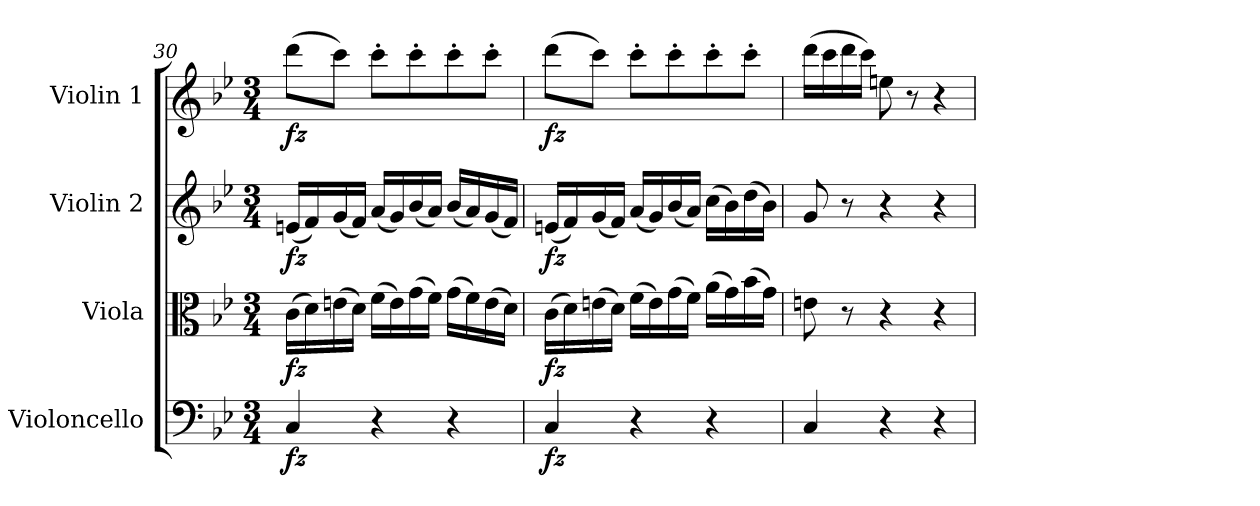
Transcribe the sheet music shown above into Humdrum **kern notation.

**kern	**dynam	**kern	**dynam	**kern	**dynam	**kern	**dynam
*part4	*part4	*part3	*part3	*part2	*part2	*part1	*part1
*staff4	*staff4	*staff3	*staff3	*staff2	*staff2	*staff1	*staff1
*I"Violoncello	*	*I"Viola	*	*I"Violin 2	*	*I"Violin 1	*
*I'Vc	*	*I'Vla	*	*I'Vln	*	*I'Vln	*
!!LO:LB:g=z
*clefF4	*	*clefC3	*	*clefG2	*	*clefG2	*
*k[b-e-]	*	*k[b-e-]	*	*k[b-e-]	*	*k[b-e-]	*
*M3/4	*	*M3/4	*	*M3/4	*	*M3/4	*
=30	=30	=30	=30	=30	=30	=30	=30
!	!LO:DY:b	!	!LO:DY:b	!	!LO:DY:b	!	!LO:DY:b
4C/	fz	(16c\LL	fz	(16en/LL	fz	(8ddd\L	fz
.	.	16d\)	.	16f/)	.	.	.
.	.	(16en\	.	(16g/	.	8ccc\J)	.
.	.	16d\JJ)	.	16f/JJ)	.	.	.
4r	.	(16f\LL	.	(16a/LL	.	8ccc'\L	.
.	.	16e\)	.	16g/)	.	.	.
.	.	(16g\	.	(16b-/	.	8ccc'\	.
.	.	16f\JJ)	.	16a/JJ)	.	.	.
4r	.	(16g\LL	.	(16b-/LL	.	8ccc'\	.
.	.	16f\)	.	16a/)	.	.	.
.	.	(16e\	.	(16g/	.	8ccc'\J	.
.	.	16d\JJ)	.	16f/JJ)	.	.	.
=31	=31	=31	=31	=31	=31	=31	=31
!	!LO:DY:b	!	!LO:DY:b	!	!LO:DY:b	!	!LO:DY:b
4C/	fz	(16c\LL	fz	(16en/LL	fz	(8ddd\L	fz
.	.	16d\)	.	16f/)	.	.	.
.	.	(16en\	.	(16g/	.	8ccc\J)	.
.	.	16d\JJ)	.	16f/JJ)	.	.	.
4r	.	(16f\LL	.	(16a/LL	.	8ccc'\L	.
.	.	16e\)	.	16g/)	.	.	.
.	.	(16g\	.	(16b-/	.	8ccc'\	.
.	.	16f\JJ)	.	16a/JJ)	.	.	.
4r	.	(16a\LL	.	(16cc\LL	.	8ccc'\	.
.	.	16g\)	.	16b-\)	.	.	.
.	.	(16b-\	.	(16dd\	.	8ccc'\J	.
.	.	16g\JJ)	.	16b-\JJ)	.	.	.
=32	=32	=32	=32	=32	=32	=32	=32
4C/	.	8en\	.	8g/	.	(16ddd\LL	.
.	.	.	.	.	.	16ccc\	.
.	.	8r	.	8r	.	16ddd\	.
.	.	.	.	.	.	16ccc\JJ)	.
4r	.	4r	.	4r	.	8een\	.
.	.	.	.	.	.	8r	.
4r	.	4r	.	4r	.	4r	.
=	=	=	=	=	=	=	=
*-	*-	*-	*-	*-	*-	*-	*-
